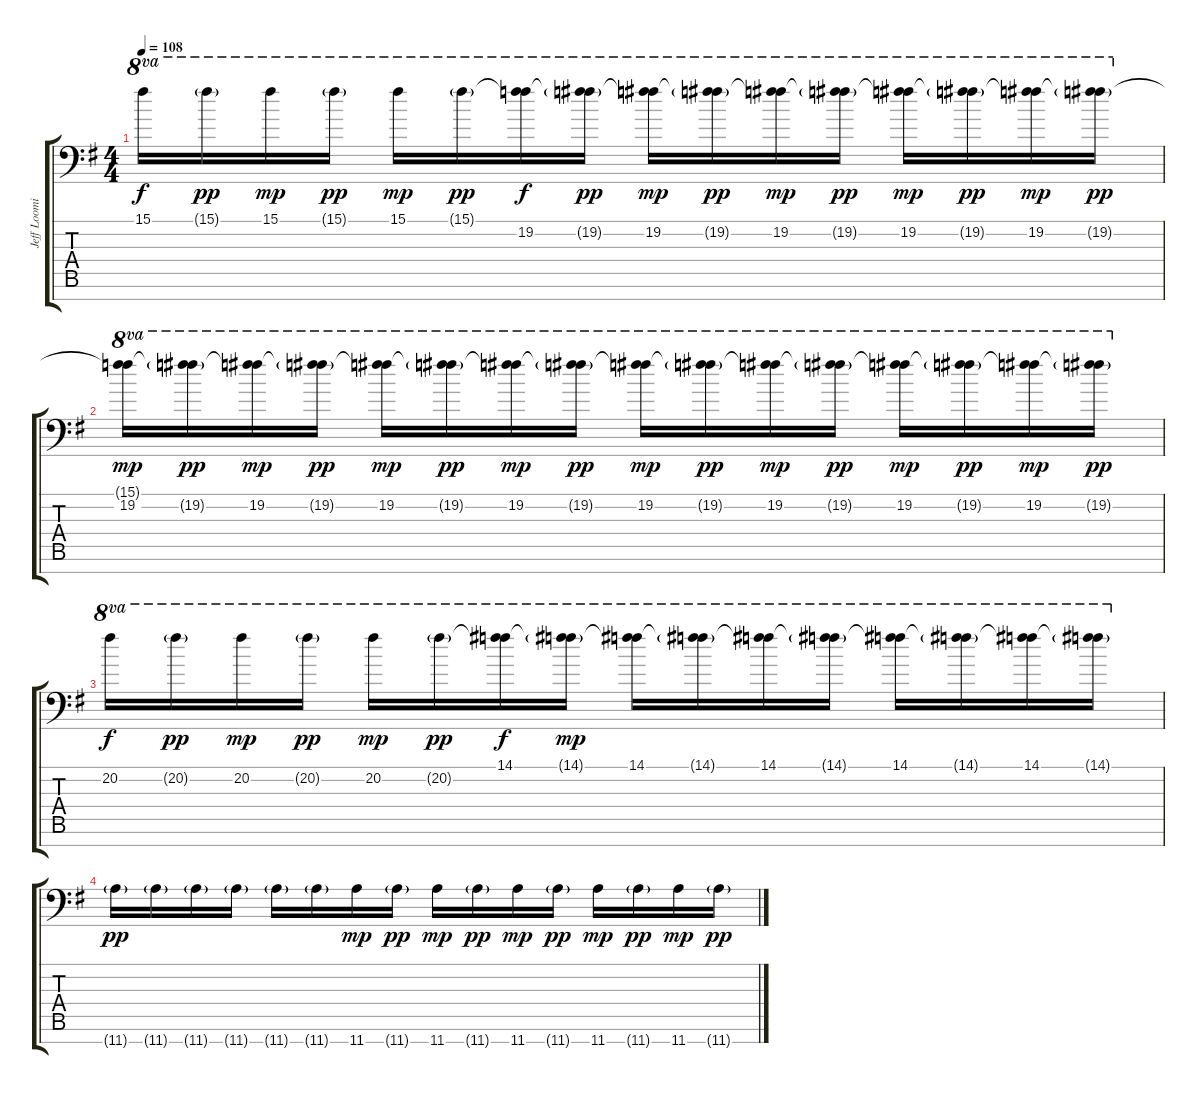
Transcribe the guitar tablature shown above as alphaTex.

\track ("Jeff Loomis Lead 2" "Jeff Loomi") {instrument distortionguitar}
\staff {score tabs}
\tuning (Eb4 Bb3 Gb3 Db3 Ab2 Eb2 Bb1) {hide}
\ts (4 4)
\tempo 108
\clef f4
\ks g
15.1.16{ot 8va dy f} 15.1{g}.16{ot 8va dy pp} 15.1.16{ot 8va dy mp} 15.1{g}.16{ot 8va dy pp} 15.1.16{ot 8va dy mp} 15.1{g}.16{ot 8va dy pp} (15.1{t} 19.2).16{ot 8va dy f} (15.1{t} 19.2{g}).16{ot 8va dy pp} (15.1{t} 19.2).16{ot 8va dy mp} (15.1{t} 19.2{g}).16{ot 8va dy pp} (15.1{t} 19.2).16{ot 8va dy mp} (15.1{t} 19.2{g}).16{ot 8va dy pp} (15.1{t} 19.2).16{ot 8va dy mp} (15.1{t} 19.2{g}).16{ot 8va dy pp} (15.1{t} 19.2).16{ot 8va dy mp} (15.1{t} 19.2{g}).16{ot 8va dy pp} |
(15.1{t} 19.2).16{ot 8va dy mp} (15.1{t} 19.2{g}).16{ot 8va dy pp} (15.1{t} 19.2).16{ot 8va dy mp} (15.1{t} 19.2{g}).16{ot 8va dy pp} (15.1{t} 19.2).16{ot 8va dy mp} (15.1{t} 19.2{g}).16{ot 8va dy pp} (15.1{t} 19.2).16{ot 8va dy mp} (15.1{t} 19.2{g}).16{ot 8va dy pp} (15.1{t} 19.2).16{ot 8va dy mp} (15.1{t} 19.2{g}).16{ot 8va dy pp} (15.1{t} 19.2).16{ot 8va dy mp} (15.1{t} 19.2{g}).16{ot 8va dy pp} (15.1{t} 19.2).16{ot 8va dy mp} (15.1{t} 19.2{g}).16{ot 8va dy pp} (15.1{t} 19.2).16{ot 8va dy mp} (15.1{t} 19.2{g}).16{ot 8va dy pp} |
20.2.16{ot 8va dy f} 20.2{g}.16{ot 8va dy pp} 20.2.16{ot 8va dy mp} 20.2{g}.16{ot 8va dy pp} 20.2.16{ot 8va dy mp} 20.2{g}.16{ot 8va dy pp} (14.1 20.2{t}).16{ot 8va dy f} (14.1{g} 20.2{t}).16{ot 8va dy mp} (14.1 20.2{t}).16{ot 8va} (14.1{g} 20.2{t}).16{ot 8va} (14.1 20.2{t}).16{ot 8va} (14.1{g} 20.2{t}).16{ot 8va} (14.1 20.2{t}).16{ot 8va} (14.1{g} 20.2{t}).16{ot 8va} (14.1 20.2{t}).16{ot 8va} (14.1{g} 20.2{t}).16{ot 8va} |
11.7{g}.16{dy pp} 11.7{g}.16 11.7{g}.16 11.7{g}.16 11.7{g}.16 11.7{g}.16 11.7.16{dy mp} 11.7{g}.16{dy pp} 11.7.16{dy mp} 11.7{g}.16{dy pp} 11.7.16{dy mp} 11.7{g}.16{dy pp} 11.7.16{dy mp} 11.7{g}.16{dy pp} 11.7.16{dy mp} 11.7{g}.16{dy pp}
